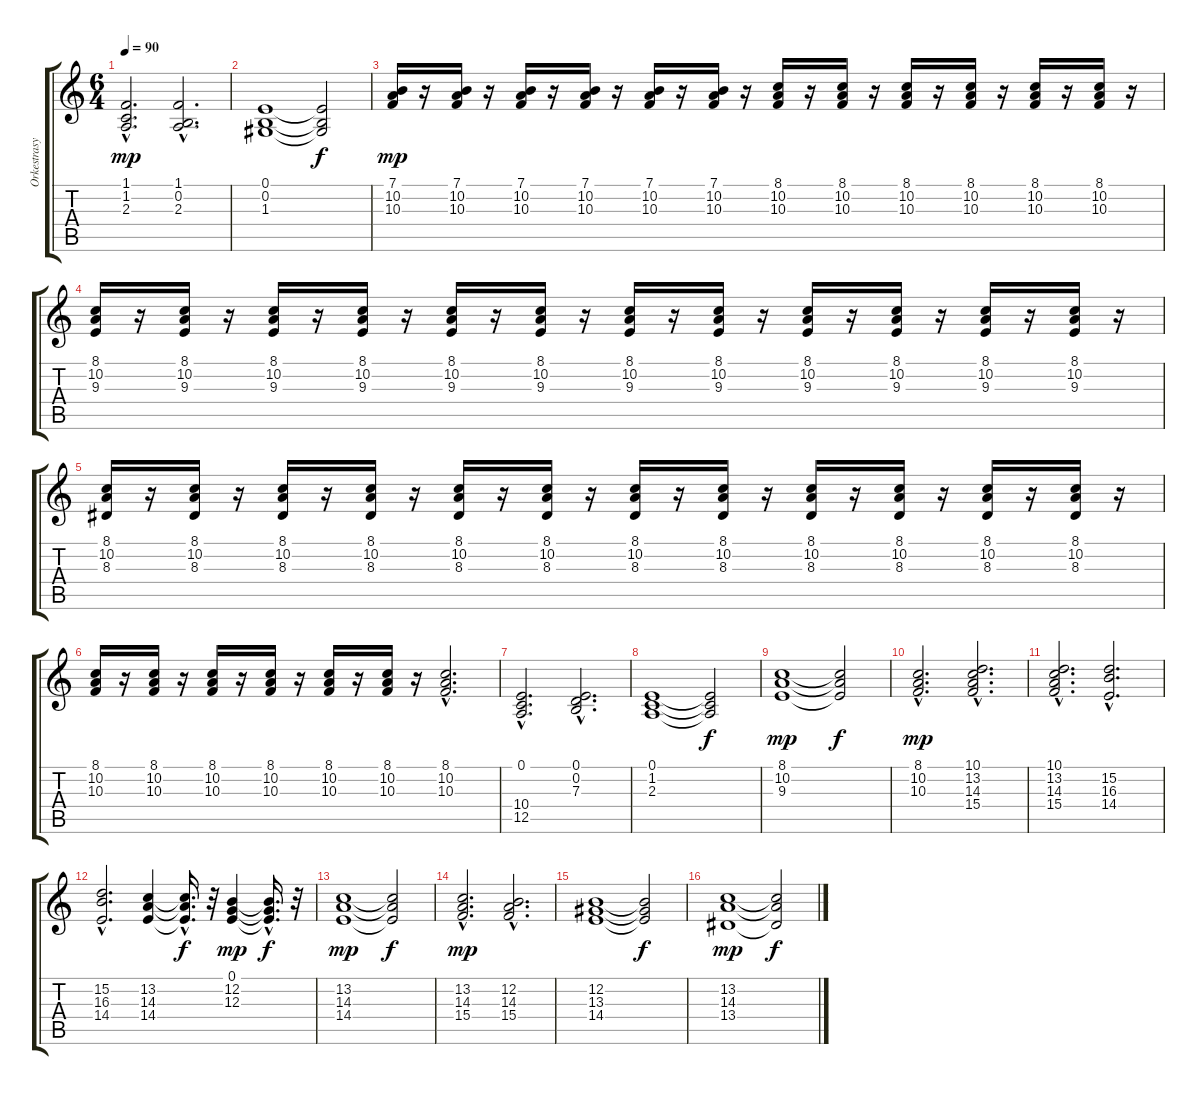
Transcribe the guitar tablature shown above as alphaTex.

\track ("Orkestrasyon 2" "Orkestrasy") {instrument stringensemble1}
\staff {score tabs}
\tuning (E4 B3 G3 D3 A2 E2) {hide}
\ts (6 4)
\tempo 90
\clef g2
\ks c
(1.1{hac} 1.2{hac} 2.3{hac}).2{d dy mp} (1.1{hac} 0.2{hac} 2.3{hac}).2{d} |
(0.1 0.2 1.3).1 (0.1{t} 0.2{t} 1.3{t}).2{dy f} |
(7.1 10.2 10.3).16{dy mp} r.16 (7.1 10.2 10.3).16 r.16 (7.1 10.2 10.3).16 r.16 (7.1 10.2 10.3).16 r.16 (7.1 10.2 10.3).16 r.16 (7.1 10.2 10.3).16 r.16 (8.1 10.2 10.3).16 r.16 (8.1 10.2 10.3).16 r.16 (8.1 10.2 10.3).16 r.16 (8.1 10.2 10.3).16 r.16 (8.1 10.2 10.3).16 r.16 (8.1 10.2 10.3).16 r.16 |
(8.1 10.2 9.3).16 r.16 (8.1 10.2 9.3).16 r.16 (8.1 10.2 9.3).16 r.16 (8.1 10.2 9.3).16 r.16 (8.1 10.2 9.3).16 r.16 (8.1 10.2 9.3).16 r.16 (8.1 10.2 9.3).16 r.16 (8.1 10.2 9.3).16 r.16 (8.1 10.2 9.3).16 r.16 (8.1 10.2 9.3).16 r.16 (8.1 10.2 9.3).16 r.16 (8.1 10.2 9.3).16 r.16 |
(8.1 10.2 8.3).16 r.16 (8.1 10.2 8.3).16 r.16 (8.1 10.2 8.3).16 r.16 (8.1 10.2 8.3).16 r.16 (8.1 10.2 8.3).16 r.16 (8.1 10.2 8.3).16 r.16 (8.1 10.2 8.3).16 r.16 (8.1 10.2 8.3).16 r.16 (8.1 10.2 8.3).16 r.16 (8.1 10.2 8.3).16 r.16 (8.1 10.2 8.3).16 r.16 (8.1 10.2 8.3).16 r.16 |
(8.1 10.2 10.3).16 r.16 (8.1 10.2 10.3).16 r.16 (8.1 10.2 10.3).16 r.16 (8.1 10.2 10.3).16 r.16 (8.1 10.2 10.3).16 r.16 (8.1 10.2 10.3).16 r.16 (8.1{hac} 10.2{hac} 10.3{hac}).2{d} |
(0.1{hac} 10.4{hac} 12.5{hac}).2{d} (0.1{hac} 0.2{hac} 7.3{hac}).2{d} |
(0.1 1.2 2.3).1 (0.1{t} 1.2{t} 2.3{t}).2{dy f} |
(8.1 10.2 9.3).1{dy mp} (8.1{t} 10.2{t} 9.3{t}).2{dy f} |
(8.1{hac} 10.2{hac} 10.3{hac}).2{d dy mp} (10.1{hac} 13.2{hac} 14.3{hac} 15.4{hac}).2{d} |
(10.1{hac} 13.2{hac} 14.3{hac} 15.4{hac}).2{d} (15.2{hac} 16.3{hac} 14.4{hac}).2{d} |
(15.2{hac} 16.3{hac} 14.4{hac}).2{d} (13.2 14.3 14.4).4 (13.2{hac t} 14.3{hac t} 14.4{hac t}).16{d dy f} r.32 (0.1 12.2 12.3).4{dy mp} (0.1{hac t} 12.2{hac t} 12.3{hac t}).16{d dy f} r.32 |
(13.2 14.3 14.4).1{dy mp} (13.2{t} 14.3{t} 14.4{t}).2{dy f} |
(13.2{hac} 14.3{hac} 15.4{hac}).2{d dy mp} (12.2{hac} 14.3{hac} 15.4{hac}).2{d} |
(12.2 13.3 14.4).1 (12.2{t} 13.3{t} 14.4{t}).2{dy f} |
(13.2 14.3 13.4).1{dy mp} (13.2{t} 14.3{t} 13.4{t}).2{dy f}
